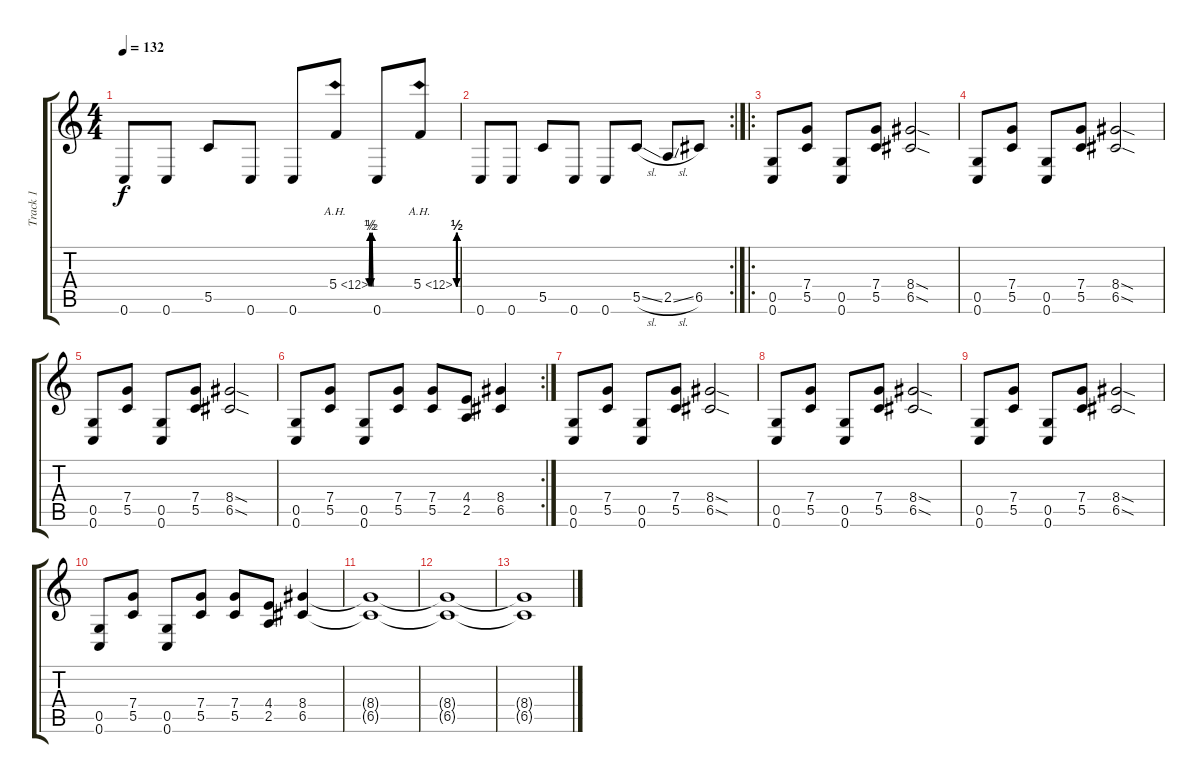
\track ("Track 1" "Track 1") {instrument overdrivenguitar}
\staff {score tabs}
\tuning (D4 A3 F3 C3 G2 C2) {hide}
\ts (4 4)
\tempo 132
\clef g2
\ks c
0.6.8{dy f} 0.6.8 5.5.8 0.6.8 0.6.8 5.4{be (custom 0 0 15 2 30 0 45 2 60 0) ah 7}.8 0.6.8 5.4{be (custom 0 0 15 2 30 0 45 2 60 0) ah 7}.8 |
\rc 2
0.6.8 0.6.8 5.5.8 0.6.8 0.6.8 5.5{sl}.8 2.5{sl}.8 6.5.8 |
\ro
(0.5 0.6).8 (7.4 5.5).8 (0.5 0.6).8 (7.4 5.5).8 (8.4{sod} 6.5{sod}).2 |
(0.5 0.6).8 (7.4 5.5).8 (0.5 0.6).8 (7.4 5.5).8 (8.4{sod} 6.5{sod}).2 |
(0.5 0.6).8 (7.4 5.5).8 (0.5 0.6).8 (7.4 5.5).8 (8.4{sod} 6.5{sod}).2 |
\rc 2
(0.5 0.6).8 (7.4 5.5).8 (0.5 0.6).8 (7.4 5.5).8 (7.4 5.5).8 (4.4 2.5).8 (8.4 6.5).4 |
(0.5 0.6).8 (7.4 5.5).8 (0.5 0.6).8 (7.4 5.5).8 (8.4{sod} 6.5{sod}).2 |
(0.5 0.6).8 (7.4 5.5).8 (0.5 0.6).8 (7.4 5.5).8 (8.4{sod} 6.5{sod}).2 |
(0.5 0.6).8 (7.4 5.5).8 (0.5 0.6).8 (7.4 5.5).8 (8.4{sod} 6.5{sod}).2 |
(0.5 0.6).8 (7.4 5.5).8 (0.5 0.6).8 (7.4 5.5).8 (7.4 5.5).8 (4.4 2.5).8 (8.4 6.5).4 |
(8.4{t} 6.5{t}).1 |
(8.4{t} 6.5{t}).1 |
(8.4{t} 6.5{t}).1
